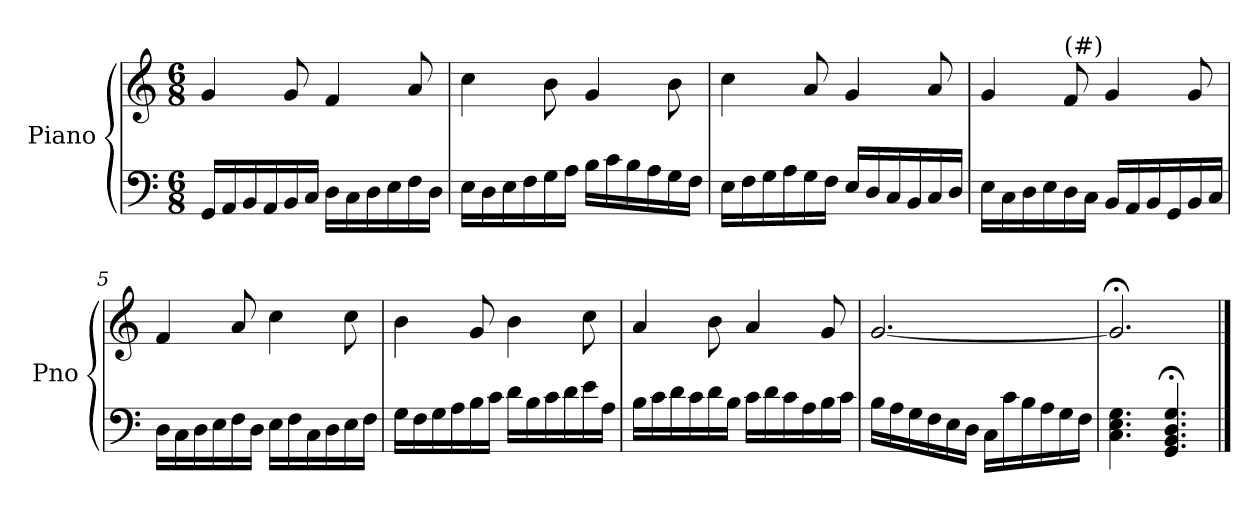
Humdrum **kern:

**kern	**kern
*part2	*part1
*staff2	*staff1
*I"Piano	*I"Piano
*I'Pno	*I'Pno
*clefF4	*clefG2
*k[]	*k[]
*M6/8	*M6/8
=1	=1
16GG/LL	4g/
16AA/	.
16BB/	.
16AA/	.
16BB/	8g/
16C/JJ	.
16D\LL	4f/
16C\	.
16D\	.
16E\	.
16F\	8a/
16D\JJ	.
=2	=2
16E\LL	4cc\
16D\	.
16E\	.
16F\	.
16G\	8b\
16A\JJ	.
16B\LL	4g/
16c\	.
16B\	.
16A\	.
16G\	8b\
16F\JJ	.
=3	=3
16E\LL	4cc\
16F\	.
16G\	.
16A\	.
16G\	8a/
16F\JJ	.
16E/LL	4g/
16D/	.
16C/	.
16BB/	.
16C/	8a/
16D/JJ	.
=4	=4
16E\LL	4g/
16C\	.
16D\	.
16E\	.
!	!LO:TX:a:t=(#)
16D\	8f/
16C\JJ	.
16BB/LL	4g/
16AA/	.
16BB/	.
16GG/	.
16BB/	8g/
16C/JJ	.
!!LO:LB:g=z
=5	=5
16D\LL	4f/
16C\	.
16D\	.
16E\	.
16F\	8a/
16D\JJ	.
16E\LL	4cc\
16F\	.
16C\	.
16D\	.
16E\	8cc\
16F\JJ	.
=6	=6
16G\LL	4b\
16F\	.
16G\	.
16A\	.
16B\	8g/
16c\JJ	.
16d\LL	4b\
16B\	.
16c\	.
16d\	.
16e\	8cc\
16A\JJ	.
=7	=7
16B\LL	4a/
16c\	.
16d\	.
16c\	.
16d\	8b\
16B\JJ	.
16c\LL	4a/
16d\	.
16c\	.
16A\	.
16B\	8g/
16c\JJ	.
!!LO:LB:g=z
=8	=8
16B\LL	[2.g/
16A\	.
16G\	.
16F\	.
16E\	.
16D\JJ	.
16C\LL	.
16c\	.
16B\	.
16A\	.
16G\	.
16F\JJ	.
=9	=9
4.C\ 4.E\ 4.G\	2.g;</]
4.GG/;< 4.BB/;< 4.D/;< 4.G/;<	.
==	==
*-	*-
